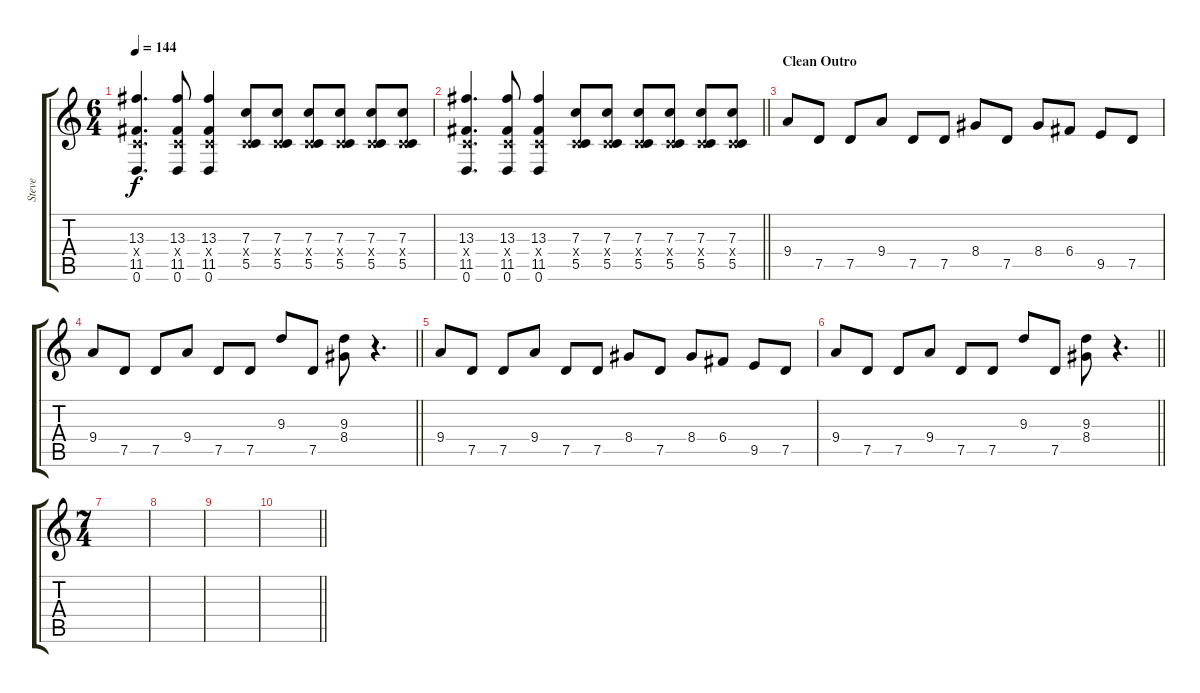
\track ("Steve" "Steve") {instrument distortionguitar}
\staff {score tabs}
\tuning (D4 A3 F3 C3 G2 D2) {hide}
\ts (6 4)
\tempo 144
\clef g2
\ks c
(13.3 0.4{x} 11.5 0.6).4{d dy f} (13.3 0.4{x} 11.5 0.6).8 (13.3 0.4{x} 11.5 0.6).4 (7.3 0.4{x} 5.5).8 (7.3 0.4{x} 5.5).8 (7.3 0.4{x} 5.5).8 (7.3 0.4{x} 5.5).8 (7.3 0.4{x} 5.5).8 (7.3 0.4{x} 5.5).8 |
\barLineRight lightlight
(13.3 0.4{x} 11.5 0.6).4{d} (13.3 0.4{x} 11.5 0.6).8 (13.3 0.4{x} 11.5 0.6).4 (7.3 0.4{x} 5.5).8 (7.3 0.4{x} 5.5).8 (7.3 0.4{x} 5.5).8 (7.3 0.4{x} 5.5).8 (7.3 0.4{x} 5.5).8 (7.3 0.4{x} 5.5).8 |
\section ("" "Clean Outro")
9.4.8{instrument distortionguitar} 7.5.8 7.5.8 9.4.8 7.5.8 7.5.8 8.4.8 7.5.8 8.4.8 6.4.8 9.5.8 7.5.8 |
\barLineRight lightlight
9.4.8 7.5.8 7.5.8 9.4.8 7.5.8 7.5.8 9.3.8 7.5.8 (9.3 8.4).8 r.4{d} |
9.4.8 7.5.8 7.5.8 9.4.8 7.5.8 7.5.8 8.4.8 7.5.8 8.4.8 6.4.8 9.5.8 7.5.8 |
\barLineRight lightlight
9.4.8 7.5.8 7.5.8 9.4.8 7.5.8 7.5.8 9.3.8 7.5.8 (9.3 8.4).8 r.4{d} |
\ts (7 4)
|
|
|
\barLineRight lightlight
